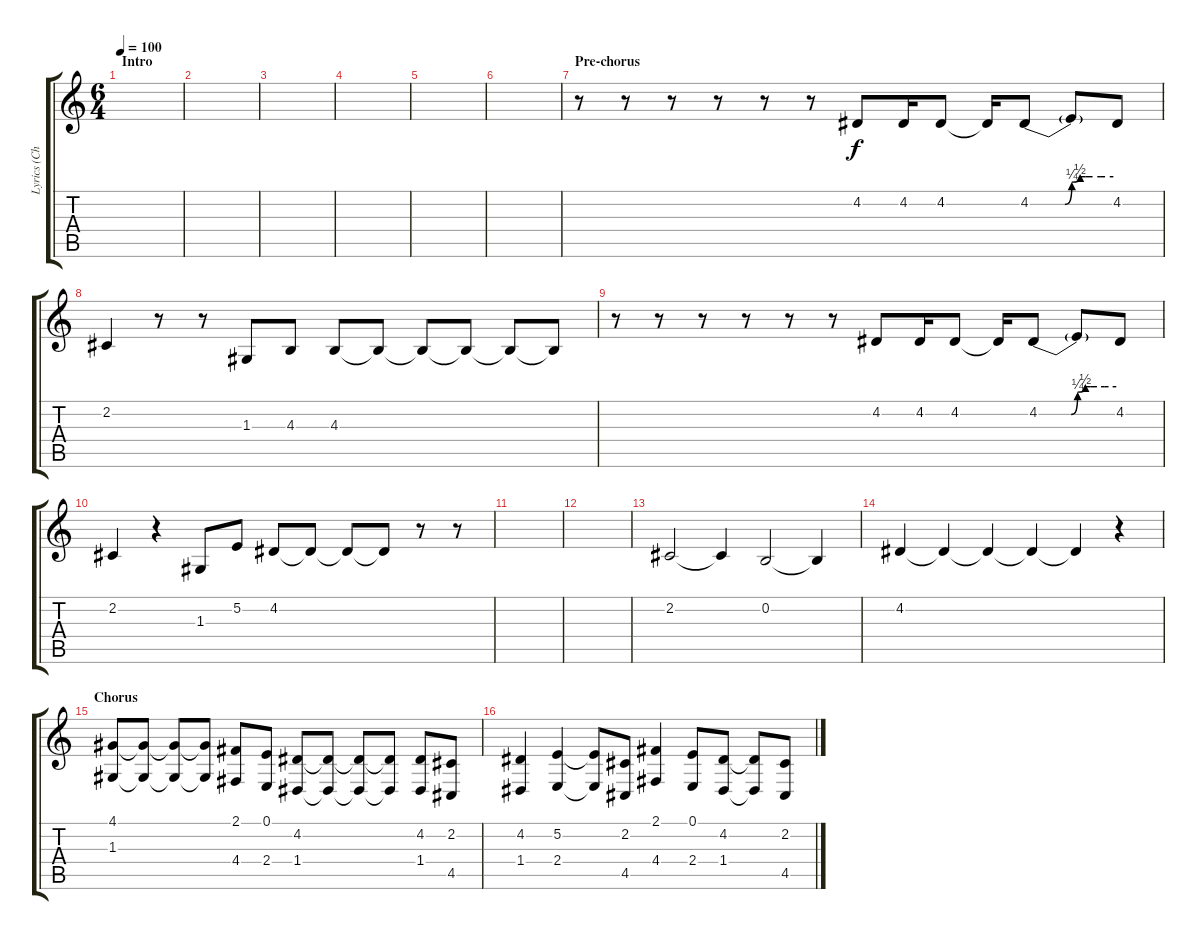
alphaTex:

\track ("Lyrics (Chester)" "Lyrics (Ch") {instrument oboe}
\staff {score tabs}
\tuning (E4 B3 G3 D3 A2 E2) {hide}
\ts (6 4)
\section ("" "Intro")
\tempo 100
\clef g2
\ks c
|
|
|
|
|
|
\section ("" "Pre-chorus")
r.8 r.8 r.8 r.8 r.8 r.8 4.2.8 4.2.16 4.2.8 4.2{t}.16 4.2{be (custom 0 0 25 0 30 1 36 2 40 2 45 2 51 2 54 2 60 2)}.8 4.2{t}.8 4.2.8 |
2.2.4 r.8 r.8 1.3.8 4.3.8 4.3.8 4.3{t}.8 4.3{t}.8 4.3{t}.8 4.3{t}.8 4.3{t}.8 |
r.8 r.8 r.8 r.8 r.8 r.8 4.2.8 4.2.16 4.2.8 4.2{t}.16 4.2{be (custom 0 0 25 0 30 1 36 2 40 2 45 2 51 2 54 2 60 2)}.8 4.2{t}.8 4.2.8 |
2.2.4 r.4 1.3.8 5.2.8 4.2.8 4.2{t}.8 4.2{t}.8 4.2{t}.8 r.8 r.8 |
|
|
2.2.2 2.2{t}.4 0.2.2 0.2{t}.4 |
4.2.4 4.2{t}.4 4.2{t}.4 4.2{t}.4 4.2{t}.4 r.4 |
\section ("" "Chorus")
(4.1 1.3).8 (4.1{t} 1.3{t}).8 (4.1{t} 1.3{t}).8 (4.1{t} 1.3{t}).8 (2.1 4.4).8 (0.1 2.4).8 (4.2 1.4).8 (4.2{t} 1.4{t}).8 (4.2{t} 1.4{t}).8 (4.2{t} 1.4{t}).8 (4.2 1.4).8 (2.2 4.5).8 |
(4.2 1.4).4 (5.2 2.4).4 (5.2{t} 2.4{t}).8 (2.2 4.5).8 (2.1 4.4).4 (0.1 2.4).8 (4.2 1.4).8 (4.2{t} 1.4{t}).8 (2.2 4.5).8
